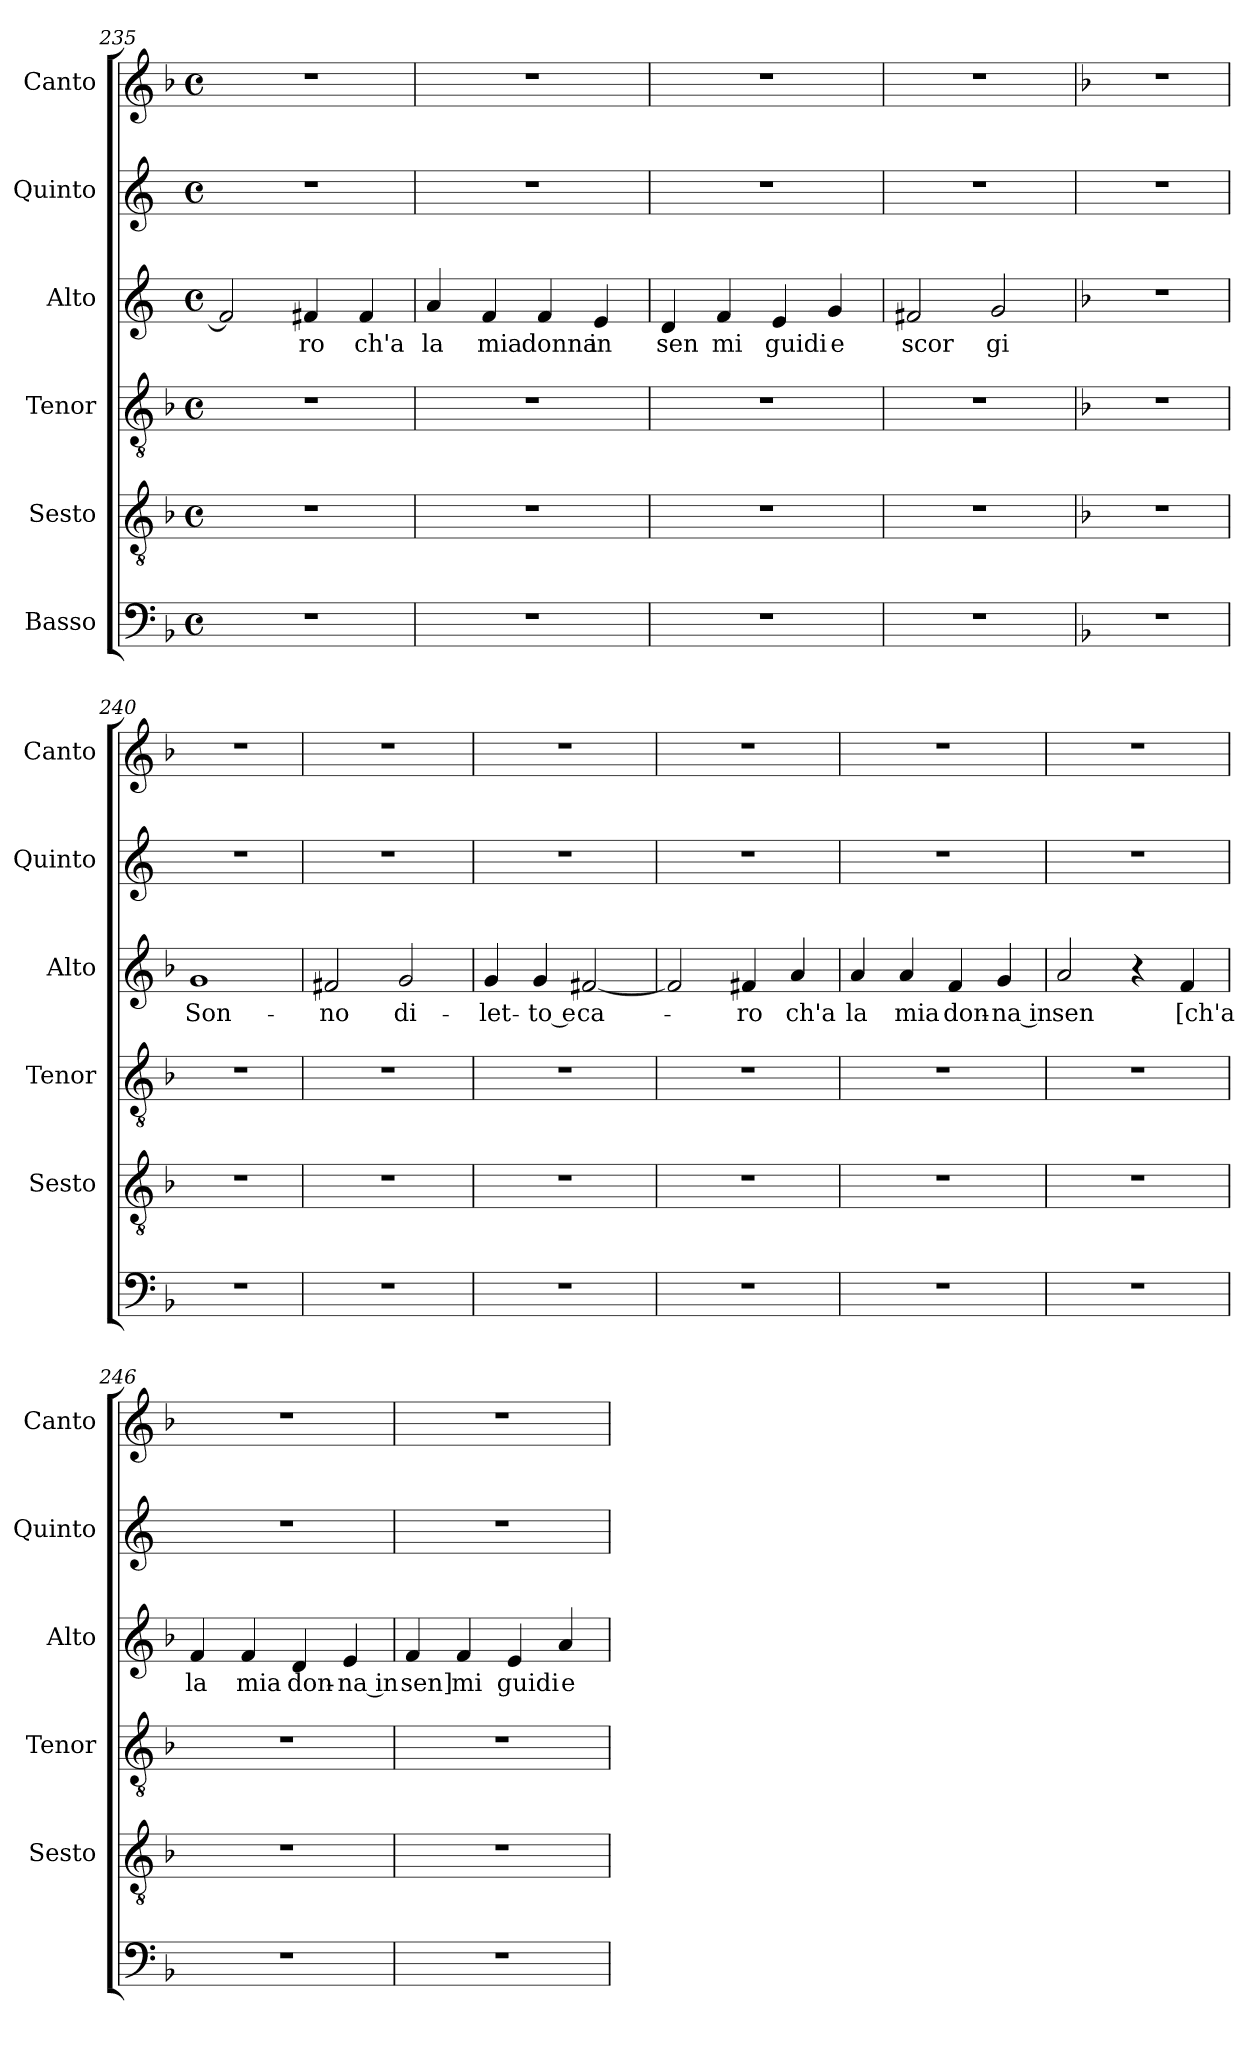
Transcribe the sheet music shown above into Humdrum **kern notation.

**kern	**kern	**kern	**kern	**text	**kern	**kern
*part6	*part5	*part4	*part3	*part3	*part2	*part1
*staff6	*staff5	*staff4	*staff3	*staff3	*staff2	*staff1
*I"Basso	*I"Sesto	*I"Tenor	*I"Alto	*	*I"Quinto	*I"Canto
*	*I'Sesto	*I'Tenor	*I'Alto	*	*I'Quinto	*I'Canto
*clefF4	*clefGv2	*clefGv2	*clefG2	*	*clefG2	*clefG2
*k[b-]	*k[b-]	*k[b-]	*k[]	*	*k[]	*k[b-]
*F:	*F:	*F:	*C:	*	*C:	*F:
*M4/4	*M4/4	*M4/4	*M4/4	*	*M4/4	*M4/4
*met(c)	*met(c)	*met(c)	*met(c)	*	*met(c)	*met(c)
=235	=235	=235	=235	=235	=235	=235
1r	1r	1r	2f#/]	.	1r	1r
!	!	!	!	!LO:LY:b:cj	!	!
.	.	.	4f#/	ro	.	.
!	!	!	!	!LO:LY:b:cj	!	!
.	.	.	4f#/	ch'a	.	.
=236	=236	=236	=236	=236	=236	=236
!	!	!	!	!LO:LY:b:cj	!	!
1r	1r	1r	4a/	la	1r	1r
!	!	!	!	!LO:LY:b:cj	!	!
.	.	.	4f/	mia	.	.
!	!	!	!	!LO:LY:b:cj	!	!
.	.	.	4f/	donna	.	.
!	!	!	!	!LO:LY:b	!	!
.	.	.	(4e/	in	.	.
=237	=237	=237	=237	=237	=237	=237
!	!	!	!	!LO:LY:b:cj	!	!
1r	1r	1r	4d/	sen	1r	1r
!	!	!	!	!LO:LY:b:cj	!	!
.	.	.	4f/	mi	.	.
!	!	!	!	!LO:LY:b:cj	!	!
.	.	.	4e/	guidi	.	.
!	!	!	!	!LO:LY:b	!	!
.	.	.	4g/	e	.	.
=238	=238	=238	=238	=238	=238	=238
!	!	!	!	!LO:LY:b:cj	!	!
1r	1r	1r	2f#X/	scor	1r	1r
!	!	!	!	!LO:LY:b:cj	!	!
.	.	.	2g/	gi	.	.
!!LO:LB:g=z
=239	=239	=239	=239	=239	=239	=239
*	*	*	*k[b-]	*	*	*
*	*	*	*F:	*	*	*
1r	1r	1r	1r	.	1r	1r
=240	=240	=240	=240	=240	=240	=240
!	!	!	!	!LO:LY:b:cj	!	!
1r	1r	1r	1g	Son-	1r	1r
=241	=241	=241	=241	=241	=241	=241
!	!	!	!	!LO:LY:b:cj	!	!
1r	1r	1r	2f#X/	-no	1r	1r
!	!	!	!	!LO:LY:b:cj	!	!
.	.	.	2g/	di-	.	.
=242	=242	=242	=242	=242	=242	=242
!	!	!	!	!LO:LY:b:cj	!	!
1r	1r	1r	4g/	-let-	1r	1r
!	!	!	!	!LO:LY:b:rj	!	!
.	.	.	4g/	-to e	.	.
!	!	!	!	!LO:LY:b:cj	!	!
.	.	.	[<2f#X/	ca-	.	.
=243	=243	=243	=243	=243	=243	=243
1r	1r	1r	2f#/]	.	1r	1r
!	!	!	!	!LO:LY:b:cj	!	!
.	.	.	4f#/	-ro	.	.
!	!	!	!	!LO:LY:b:cj	!	!
.	.	.	4a/	ch'a	.	.
=244	=244	=244	=244	=244	=244	=244
!	!	!	!	!LO:LY:b:cj	!	!
1r	1r	1r	4a/	la	1r	1r
!	!	!	!	!LO:LY:b:cj	!	!
.	.	.	4a/	mia	.	.
!	!	!	!	!LO:LY:b:cj	!	!
.	.	.	4f/	don-	.	.
!	!	!	!	!LO:LY:b:rj	!	!
.	.	.	4g/	-na in	.	.
=245	=245	=245	=245	=245	=245	=245
!	!	!	!	!LO:LY:b:cj	!	!
1r	1r	1r	2a/	sen	1r	1r
.	.	.	4r	.	.	.
!	!	!	!	!LO:LY:b:cj	!	!
.	.	.	4f/	[ch'a	.	.
=246	=246	=246	=246	=246	=246	=246
!	!	!	!	!LO:LY:b:cj	!	!
1r	1r	1r	4f/	la	1r	1r
!	!	!	!	!LO:LY:b:cj	!	!
.	.	.	4f/	mia	.	.
!	!	!	!	!LO:LY:b:cj	!	!
.	.	.	4d/	don-	.	.
!	!	!	!	!LO:LY:b:rj	!	!
.	.	.	4e/	-na in	.	.
!!LO:LB:g=z
=247	=247	=247	=247	=247	=247	=247
!	!	!	!	!LO:LY:b:cj	!	!
1r	1r	1r	4f/	sen]	1r	1r
!	!	!	!	!LO:LY:b:cj	!	!
.	.	.	4f/	mi	.	.
!	!	!	!	!LO:LY:b:cj	!	!
.	.	.	4e/	guidi	.	.
!	!	!	!	!LO:LY:b	!	!
.	.	.	4a/	e	.	.
=	=	=	=	=	=	=
*-	*-	*-	*-	*-	*-	*-
